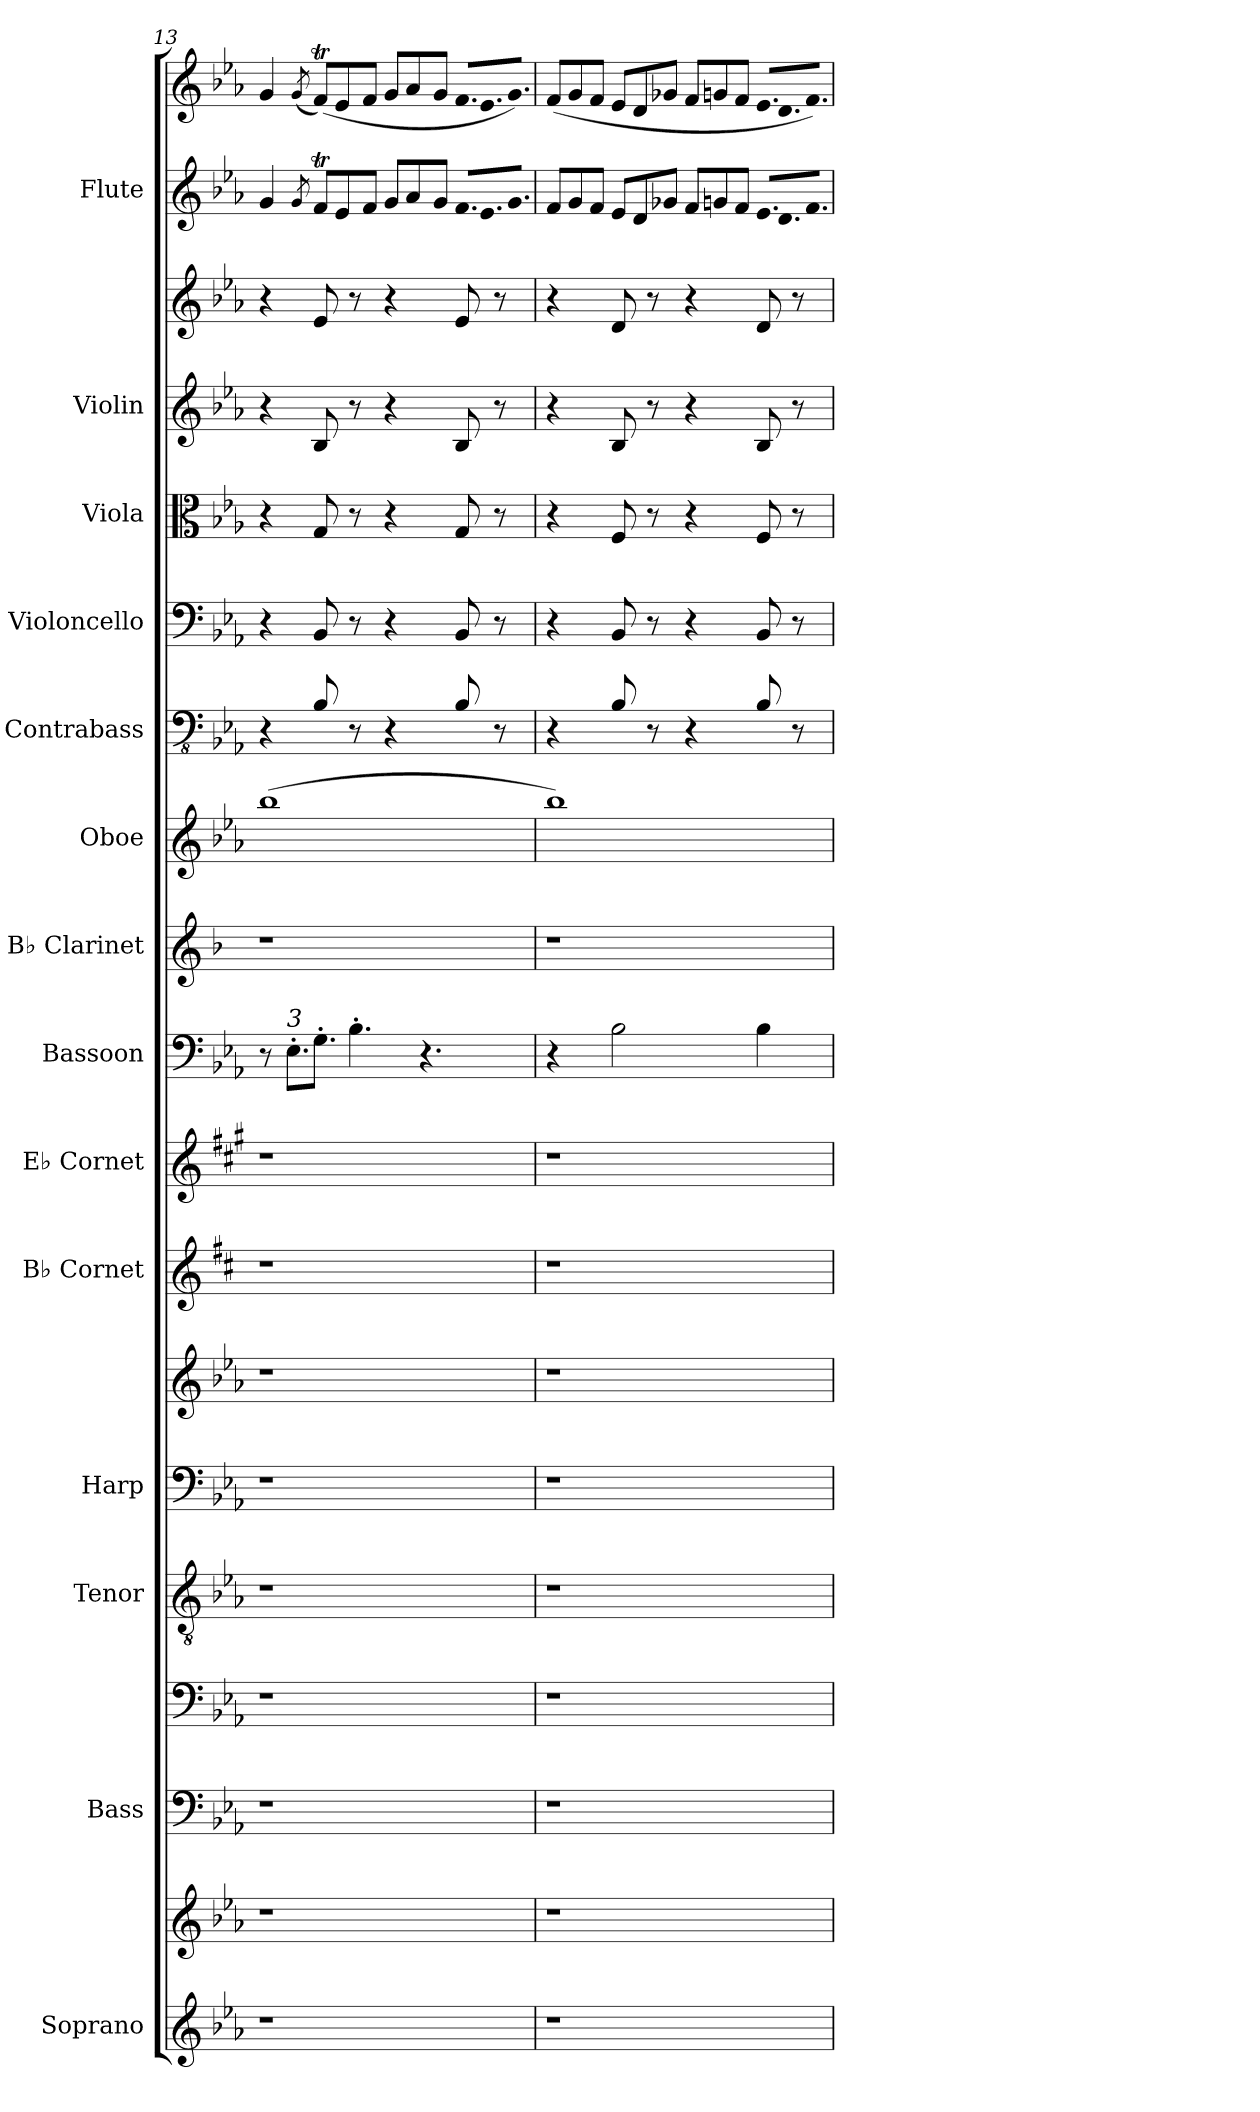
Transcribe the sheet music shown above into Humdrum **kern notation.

**kern	**kern	**kern	**kern	**kern	**kern	**kern	**kern	**kern	**kern	**kern	**kern	**kern	**kern	**kern	**kern	**kern	**kern	**kern
*part14	*part14	*part13	*part13	*part12	*part11	*part11	*part10	*part9	*part8	*part7	*part6	*part5	*part4	*part3	*part2	*part2	*part1	*part1
*staff19	*staff18	*staff17	*staff16	*staff15	*staff14	*staff13	*staff12	*staff11	*staff10	*staff9	*staff8	*staff7	*staff6	*staff5	*staff4	*staff3	*staff2	*staff1
*I"Soprano	*	*I"Bass	*	*I"Tenor	*I"Harp	*	*I"B♭ Cornet	*I"E♭ Cornet	*I"Bassoon	*I"B♭ Clarinet	*I"Oboe	*I"Contrabass	*I"Violoncello	*I"Viola	*I"Violin	*	*I"Flute	*
*I'S.	*	*I'B.	*	*I'T.	*I'Hrp.	*	*I'B♭ Cnt.	*I'E♭ Cnt.	*I'Bsn.	*I'B♭ Cl.	*I'Ob.	*I'Cb.	*I'Vc.	*I'Vla.	*I'Vln.	*	*I'Fl.	*
*clefG2	*clefG2	*clefF4	*clefF4	*clefGv2	*clefF4	*clefG2	*clefG2	*clefG2	*clefF4	*clefG2	*clefG2	*clefFv4	*clefF4	*clefC3	*clefG2	*clefG2	*clefG2	*clefG2
*	*	*	*	*	*	*	*ITrd1c2	*ITrd-2c-3	*	*ITrd1c2	*	*ITrd7c12	*	*	*	*	*	*
*k[b-e-a-]	*k[b-e-a-]	*k[b-e-a-]	*k[b-e-a-]	*k[b-e-a-]	*k[b-e-a-]	*k[b-e-a-]	*k[]	*k[]	*k[b-e-a-]	*k[b-e-a-]	*k[b-e-a-]	*k[b-e-a-]	*k[b-e-a-]	*k[b-e-a-]	*k[b-e-a-]	*k[b-e-a-]	*k[b-e-a-]	*k[b-e-a-]
=13	=13	=13	=13	=13	=13	=13	=13	=13	=13	=13	=13	=13	=13	=13	=13	=13	=13	=13
1r	1r	1r	1r	1r	1r	1r	1r	1r	8r	1r	(1bb-	4r	4r	4r	4r	4r	4g/	4g/
*	*	*	*	*	*	*	*	*	*Xtuplet	*	*	*	*	*	*	*	*	*
!	!	!	!	!	!	!	!	!	!LO:TX:a:i:t=3	!	!	!	!	!	!	!	!	!
.	.	.	.	.	.	.	.	.	12.E-'\L	.	.	.	.	.	.	.	.	.
.	.	.	.	.	.	.	.	.	.	.	.	.	.	.	.	.	8qg/	(8qg/
*	*	*	*	*	*	*	*	*	*	*	*	*	*	*	*	*	*Xtuplet	*Xtuplet
.	.	.	.	.	.	.	.	.	12.G'\J	.	.	8BBB-/	8BB-/	8G/	8B-/	8e-/	12fT/L	(12fT/L)
.	.	.	.	.	.	.	.	.	.	.	.	.	.	.	.	.	12e-/	12e-/
.	.	.	.	.	.	.	.	.	6.B-'\	.	.	8r	8r	8r	8r	8r	.	.
.	.	.	.	.	.	.	.	.	.	.	.	.	.	.	.	.	12f/J	12f/J
.	.	.	.	.	.	.	.	.	.	.	.	4r	4r	4r	4r	4r	12g/L	12g/L
.	.	.	.	.	.	.	.	.	.	.	.	.	.	.	.	.	12a-/	12a-/
.	.	.	.	.	.	.	.	.	4.r	.	.	.	.	.	.	.	.	.
.	.	.	.	.	.	.	.	.	.	.	.	.	.	.	.	.	12g/J	12g/J
!	!	!	!	!	!	!	!	!	!	!	!	!	!	!	!	!	!LO:N:vis=16.	!LO:N:vis=16.
.	.	.	.	.	.	.	.	.	.	.	.	8BBB-/	8BB-/	8G/	8B-/	8e-/	12f/L	12f/L
!	!	!	!	!	!	!	!	!	!	!	!	!	!	!	!	!	!LO:N:vis=16.	!LO:N:vis=16.
.	.	.	.	.	.	.	.	.	.	.	.	.	.	.	.	.	12e-/	12e-/
.	.	.	.	.	.	.	.	.	.	.	.	8r	8r	8r	8r	8r	.	.
!	!	!	!	!	!	!	!	!	!	!	!	!	!	!	!	!	!LO:N:vis=16.	!LO:N:vis=16.
.	.	.	.	.	.	.	.	.	.	.	.	.	.	.	.	.	12g/J	12g/J)
=14	=14	=14	=14	=14	=14	=14	=14	=14	=14	=14	=14	=14	=14	=14	=14	=14	=14	=14
1r	1r	1r	1r	1r	1r	1r	1r	1r	4r	1r	1bb-)	4r	4r	4r	4r	4r	12f/L	(12f/L
.	.	.	.	.	.	.	.	.	.	.	.	.	.	.	.	.	12g/	12g/
.	.	.	.	.	.	.	.	.	.	.	.	.	.	.	.	.	12f/J	12f/J
.	.	.	.	.	.	.	.	.	2B-\	.	.	8BBB-/	8BB-/	8F/	8B-/	8d/	12e-/L	12e-/L
.	.	.	.	.	.	.	.	.	.	.	.	.	.	.	.	.	12d/	12d/
.	.	.	.	.	.	.	.	.	.	.	.	8r	8r	8r	8r	8r	.	.
.	.	.	.	.	.	.	.	.	.	.	.	.	.	.	.	.	12g-X/J	12g-X/J
.	.	.	.	.	.	.	.	.	.	.	.	4r	4r	4r	4r	4r	12f/L	12f/L
.	.	.	.	.	.	.	.	.	.	.	.	.	.	.	.	.	12gn/	12gn/
.	.	.	.	.	.	.	.	.	.	.	.	.	.	.	.	.	12f/J	12f/J
!	!	!	!	!	!	!	!	!	!	!	!	!	!	!	!	!	!LO:N:vis=16.	!LO:N:vis=16.
.	.	.	.	.	.	.	.	.	4B-\	.	.	8BBB-/	8BB-/	8F/	8B-/	8d/	12e-/L	12e-/L
!	!	!	!	!	!	!	!	!	!	!	!	!	!	!	!	!	!LO:N:vis=16.	!LO:N:vis=16.
.	.	.	.	.	.	.	.	.	.	.	.	.	.	.	.	.	12d/	12d/
.	.	.	.	.	.	.	.	.	.	.	.	8r	8r	8r	8r	8r	.	.
!	!	!	!	!	!	!	!	!	!	!	!	!	!	!	!	!	!LO:N:vis=16.	!LO:N:vis=16.
.	.	.	.	.	.	.	.	.	.	.	.	.	.	.	.	.	12f/J	12f/J)
=	=	=	=	=	=	=	=	=	=	=	=	=	=	=	=	=	=	=
*-	*-	*-	*-	*-	*-	*-	*-	*-	*-	*-	*-	*-	*-	*-	*-	*-	*-	*-
